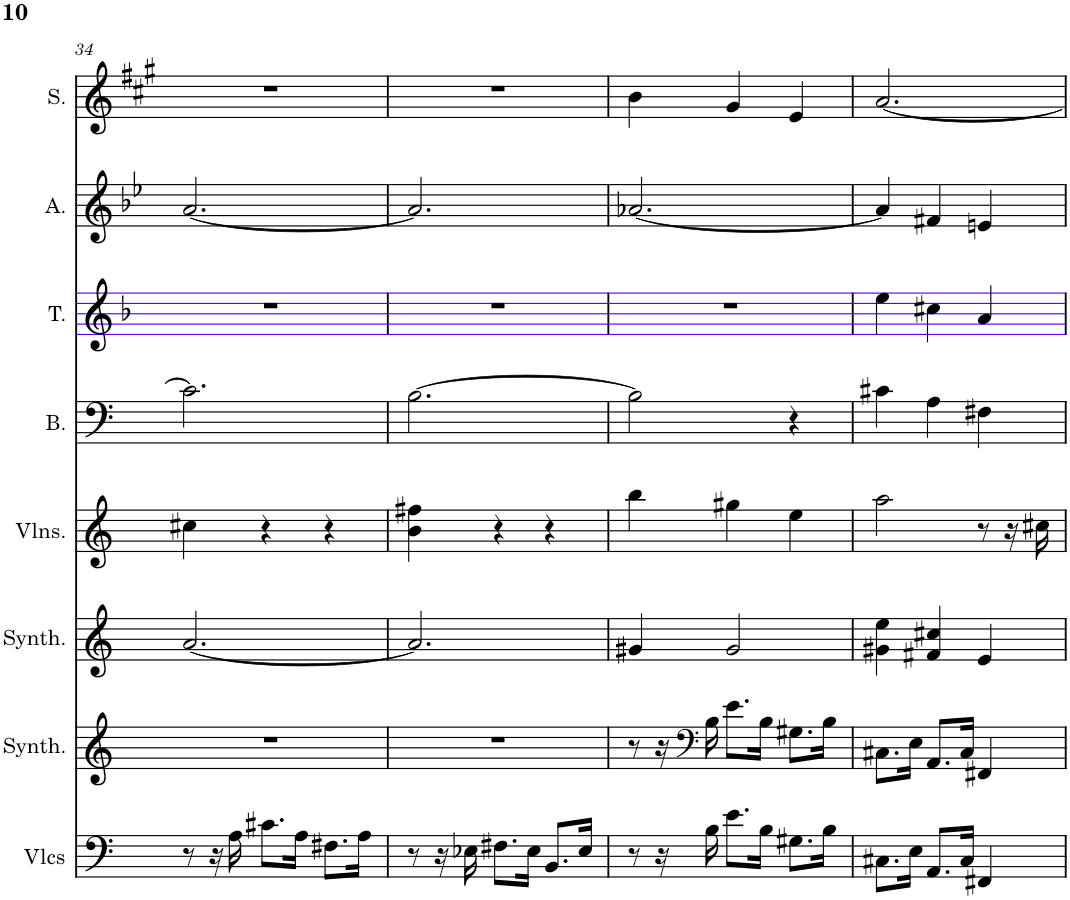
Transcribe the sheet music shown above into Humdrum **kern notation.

**kern	**kern	**kern	**kern	**kern	**kern	**kern	**kern
*part8	*part7	*part6	*part5	*part4	*part3	*part2	*part1
*staff8	*staff7	*staff6	*staff5	*staff4	*staff3	*staff2	*staff1
*I"Violoncelles, D'Bass/Strings, etc	*I"Synthétiseur d'instruments à cordes, Synth strings, etc	*I"Synthétiseur d'instruments à cordes, Synth strings 2	*I"Violons, 1st violins	*I"Basse	*I"Tenor	*I"Alto	*I"Soprano
*I'Vlcs	*I'Synth.	*I'Synth.	*I'Vlns.	*I'B.	*I'T.	*I'A.	*I'S.
!!LO:PB:g=z
*clefF4	*clefF4	*clefG2	*clefG2	*clefF4	*clefG2	*clefG2	*clefG2
*k[]	*k[]	*k[]	*k[]	*k[]	*k[b-]	*k[b-e-]	*k[f#c#g#]
*M3/4	*M3/4	*M3/4	*M3/4	*M3/4	*M3/4	*M3/4	*M3/4
=34	=34	=34	=34	=34	=34	=34	=34
8r	2.r	[2.a/	4cc#X\	2.c#\]	2.r	[2.a/	2.r
16r	.	.	.	.	.	.	.
16A\	.	.	.	.	.	.	.
8.c#X\L	.	.	4r	.	.	.	.
16A\Jk	.	.	.	.	.	.	.
8.F#X\L	.	.	4r	.	.	.	.
16A\Jk	.	.	.	.	.	.	.
=35	=35	=35	=35	=35	=35	=35	=35
8r	2.r	2.a/]	4b\ 4ff#X\	[2.B\	2.r	2.a/]	2.r
16r	.	.	.	.	.	.	.
16E-X\	.	.	.	.	.	.	.
8.F#X\L	.	.	4r	.	.	.	.
16E-\Jk	.	.	.	.	.	.	.
8.BB/L	.	.	4r	.	.	.	.
16E-/Jk	.	.	.	.	.	.	.
=36	=36	=36	=36	=36	=36	=36	=36
8r	8r	4g#X/	4bb\	2B\]	2.r	[2.a-X/	4b\
16r	16r	.	.	.	.	.	.
*	*clefF4	*	*	*	*	*	*
16B\	16B\	.	.	.	.	.	.
8.e\L	8.e\L	2g#/	4gg#X\	.	.	.	4g#/
16B\Jk	16B\Jk	.	.	.	.	.	.
8.G#X\L	8.G#X\L	.	4ee\	4r	.	.	4e/
16B\Jk	16B\Jk	.	.	.	.	.	.
=37	=37	=37	=37	=37	=37	=37	=37
8.C#X\L	8.C#X\L	4g#X\ 4ee\	2aa\	4c#X\	4ee\	4a-/]	[2.a/
16E\Jk	16E\Jk	.	.	.	.	.	.
8.AA/L	8.AA/L	4f#X/ 4cc#X/	.	4A\	4cc#X\	4f#X/	.
16C#/Jk	16C#/Jk	.	.	.	.	.	.
4FF#X/	4FF#X/	4e/	8r	4F#X\	4a/	4en/	.
.	.	.	16r	.	.	.	.
.	.	.	16cc#X\	.	.	.	.
=	=	=	=	=	=	=	=
*-	*-	*-	*-	*-	*-	*-	*-
